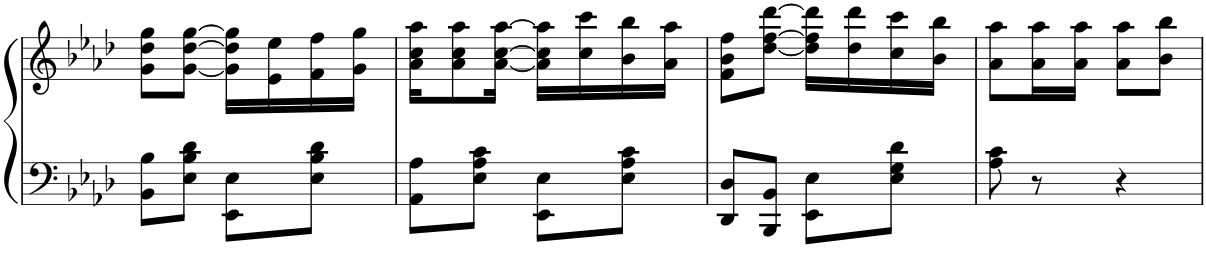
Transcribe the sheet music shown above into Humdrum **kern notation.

**kern	**kern
*part1	*part1
*staff2	*staff1
*I"Piano	*
*I'Pno	*
!!LO:PB:g=z
*clefF4	*clefG2
*k[b-e-a-d-]	*k[b-e-a-d-]
*M2/4	*M2/4
=44	=44
8BB-\ 8B-\L	8g\ 8dd-\ 8gg\L
8E-\ 8B-\ 8d-\J	[8g\ [8dd-\ [8gg\J
8EE-\ 8E-\L	16g\] 16dd-\] 16gg\]LL
.	16e-\ 16ee-\
8E-\ 8B-\ 8d-\J	16f\ 16ff\
.	16g\ 16gg\JJ
=45	=45
8AA-\ 8A-\L	16a-\ 16cc\ 16aa-\KL
.	8a-\ 8cc\ 8aa-\
8E-\ 8A-\ 8c\J	.
.	[16a-\ [16cc\ [16aa-\Jk
8EE-\ 8E-\L	16a-\] 16cc\] 16aa-\]LL
.	16cc\ 16ccc\
8E-\ 8A-\ 8c\J	16b-\ 16bb-\
.	16a-\ 16aa-\JJ
=46	=46
8DD-/ 8D-/L	8f\ 8b-\ 8ff\L
8BBB-/ 8BB-/J	[8dd-\ [8ff\ [8ddd-\J
8EE-\ 8E-\L	16dd-\] 16ff\] 16ddd-\]LL
.	16dd-\ 16ddd-\
8E-\ 8G\ 8d-\J	16cc\ 16ccc\
.	16b-\ 16bb-\JJ
=47	=47
8A-\ 8c\	8a-\ 8aa-\L
8r	16a-\ 16aa-\L
.	16a-\ 16aa-\JJ
4r	8a-\ 8aa-\L
.	8b-\ 8bb-\J
=	=
*-	*-
